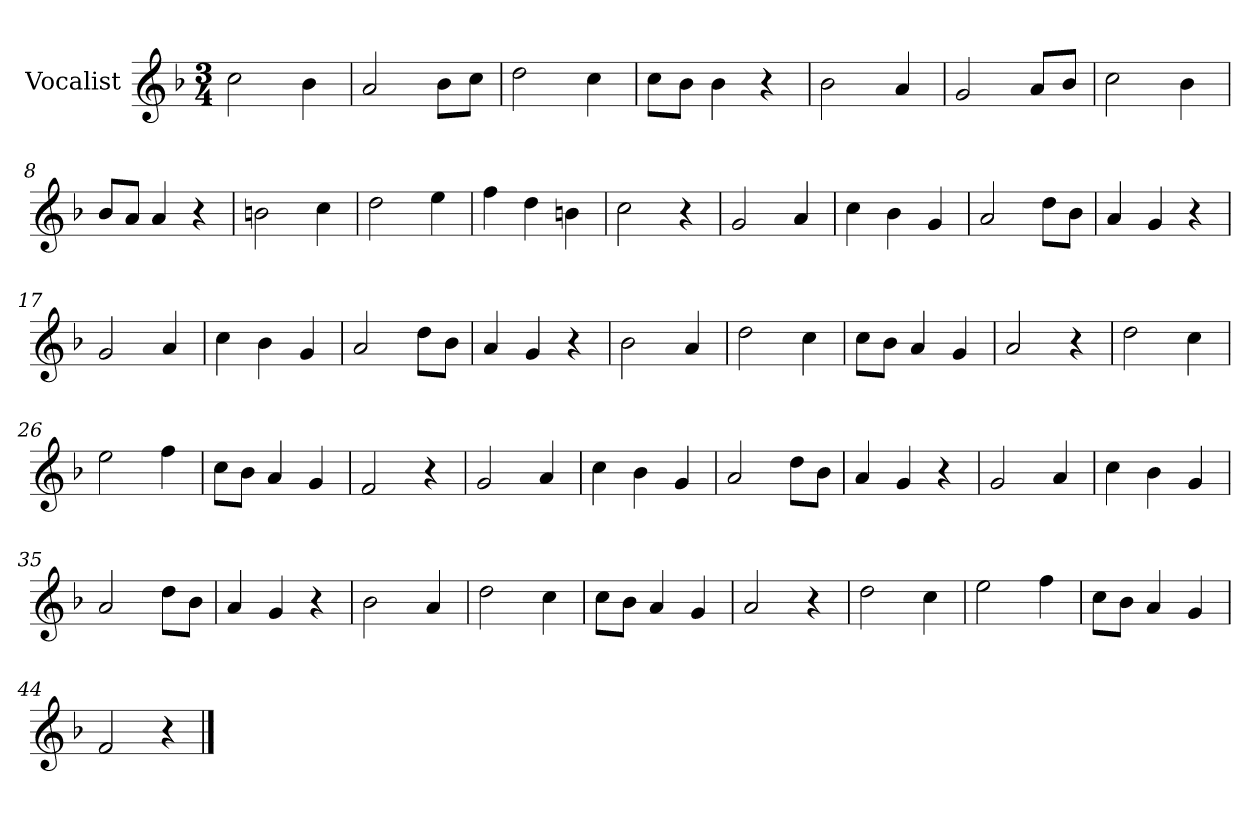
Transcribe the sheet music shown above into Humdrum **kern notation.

**kern
*part1
*staff1
*I"Vocalist
*k[b-]
*F:
*M3/4
=1
2cc
4b-
=2
2a
8b-L
8ccJ
=3
2dd
4cc
=4
8ccL
8b-J
4b-
4r
=5
2b-
4a
=6
2g
8aL
8b-J
=7
2cc
4b-
=8
8b-L
8aJ
4a
4r
=9
2bn
4cc
=10
2dd
4ee
=11
4ff
4dd
4bn
=12
2cc
4r
=13
2g
4a
=14
4cc
4b-
4g
=15
2a
8ddL
8b-J
=16
4a
4g
4r
=17
2g
4a
=18
4cc
4b-
4g
=19
2a
8ddL
8b-J
=20
4a
4g
4r
=21
2b-
4a
=22
2dd
4cc
=23
8ccL
8b-J
4a
4g
=24
2a
4r
=25
2dd
4cc
=26
2ee
4ff
=27
8ccL
8b-J
4a
4g
=28
2f
4r
=29
2g
4a
=30
4cc
4b-
4g
=31
2a
8ddL
8b-J
=32
4a
4g
4r
=33
2g
4a
=34
4cc
4b-
4g
=35
2a
8ddL
8b-J
=36
4a
4g
4r
=37
2b-
4a
=38
2dd
4cc
=39
8ccL
8b-J
4a
4g
=40
2a
4r
=41
2dd
4cc
=42
2ee
4ff
=43
8ccL
8b-J
4a
4g
=44
2f
4r
==
*-
